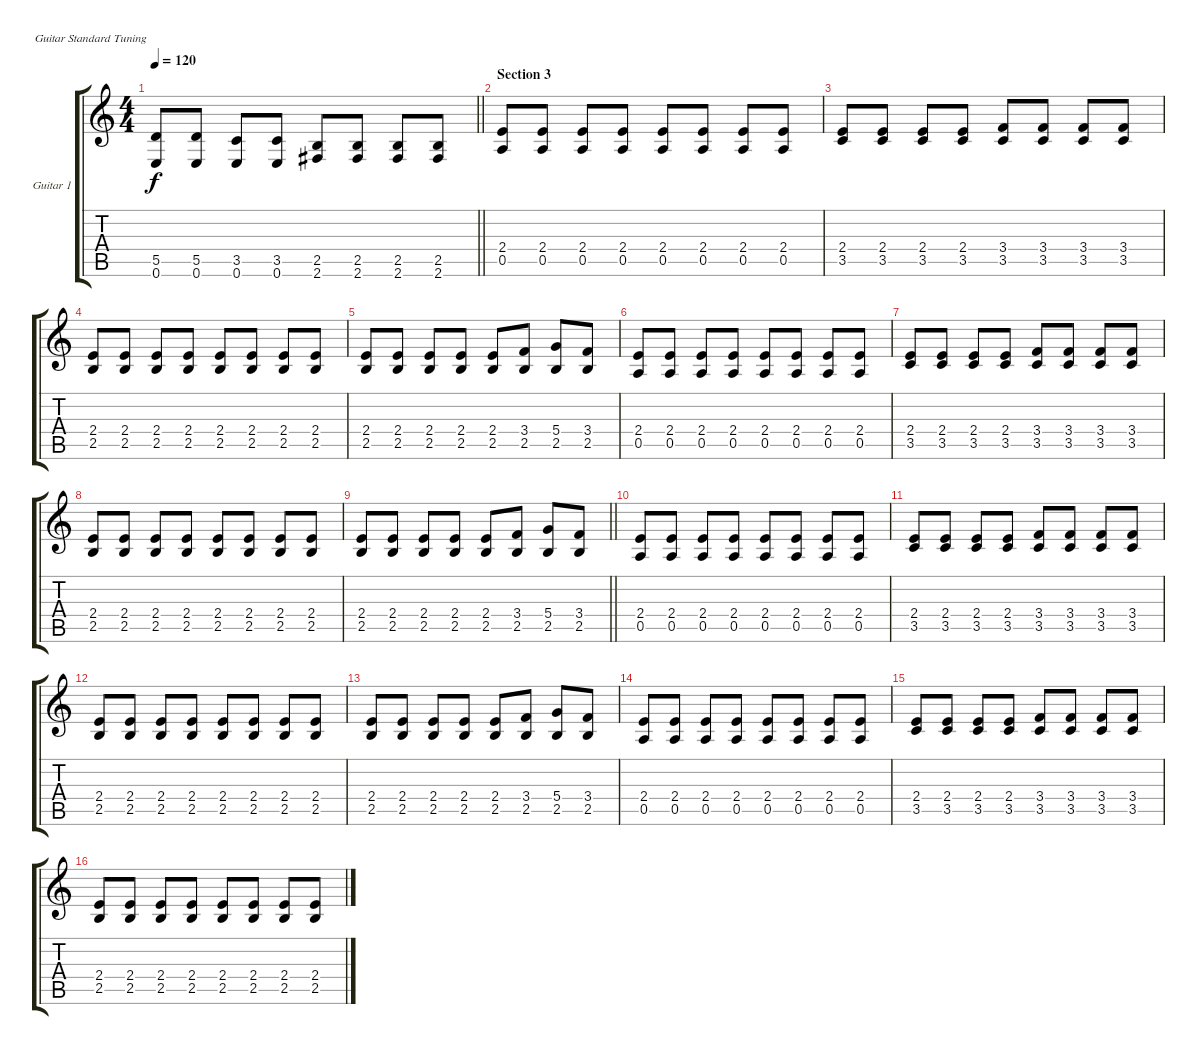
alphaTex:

\defaultSystemsLayout 4
\bracketExtendMode groupsimilarinstruments
\firstSystemTrackNameOrientation horizontal
\otherSystemsTrackNameOrientation horizontal
\track ("Guitar 1" "Guitar 1") {instrument distortionguitar}
\staff {score tabs}
\tuning (E4 B3 G3 D3 A2 E2)
\ts (4 4)
\tempo 120
\clef g2
\barLineRight lightlight
\ks c
(0.6 5.5).8{dy f} (0.6 5.5).8 (0.6 3.5).8 (0.6 3.5).8 (2.6 2.5).8 (2.6 2.5).8 (2.6 2.5).8 (2.6 2.5).8 |
\section ("" "Section 3")
(0.5 2.4).8 (0.5 2.4).8 (0.5 2.4).8 (0.5 2.4).8 (0.5 2.4).8 (0.5 2.4).8 (0.5 2.4).8 (0.5 2.4).8 |
(3.5 2.4).8 (3.5 2.4).8 (3.5 2.4).8 (3.5 2.4).8 (3.5 3.4).8 (3.5 3.4).8 (3.5 3.4).8 (3.5 3.4).8 |
(2.5 2.4).8 (2.5 2.4).8 (2.5 2.4).8 (2.5 2.4).8 (2.5 2.4).8 (2.5 2.4).8 (2.5 2.4).8 (2.5 2.4).8 |
(2.5 2.4).8 (2.5 2.4).8 (2.5 2.4).8 (2.5 2.4).8 (2.5 2.4).8 (2.5 3.4).8 (2.5 5.4).8 (2.5 3.4).8 |
(0.5 2.4).8 (0.5 2.4).8 (0.5 2.4).8 (0.5 2.4).8 (0.5 2.4).8 (0.5 2.4).8 (0.5 2.4).8 (0.5 2.4).8 |
(3.5 2.4).8 (3.5 2.4).8 (3.5 2.4).8 (3.5 2.4).8 (3.5 3.4).8 (3.5 3.4).8 (3.5 3.4).8 (3.5 3.4).8 |
(2.5 2.4).8 (2.5 2.4).8 (2.5 2.4).8 (2.5 2.4).8 (2.5 2.4).8 (2.5 2.4).8 (2.5 2.4).8 (2.5 2.4).8 |
\barLineRight lightlight
(2.5 2.4).8 (2.5 2.4).8 (2.5 2.4).8 (2.5 2.4).8 (2.5 2.4).8 (2.5 3.4).8 (2.5 5.4).8 (2.5 3.4).8 |
(0.5 2.4).8 (0.5 2.4).8 (0.5 2.4).8 (0.5 2.4).8 (0.5 2.4).8 (0.5 2.4).8 (0.5 2.4).8 (0.5 2.4).8 |
(3.5 2.4).8 (3.5 2.4).8 (3.5 2.4).8 (3.5 2.4).8 (3.5 3.4).8 (3.5 3.4).8 (3.5 3.4).8 (3.5 3.4).8 |
(2.5 2.4).8 (2.5 2.4).8 (2.5 2.4).8 (2.5 2.4).8 (2.5 2.4).8 (2.5 2.4).8 (2.5 2.4).8 (2.5 2.4).8 |
(2.5 2.4).8 (2.5 2.4).8 (2.5 2.4).8 (2.5 2.4).8 (2.5 2.4).8 (2.5 3.4).8 (2.5 5.4).8 (2.5 3.4).8 |
(0.5 2.4).8 (0.5 2.4).8 (0.5 2.4).8 (0.5 2.4).8 (0.5 2.4).8 (0.5 2.4).8 (0.5 2.4).8 (0.5 2.4).8 |
(3.5 2.4).8 (3.5 2.4).8 (3.5 2.4).8 (3.5 2.4).8 (3.5 3.4).8 (3.5 3.4).8 (3.5 3.4).8 (3.5 3.4).8 |
(2.5 2.4).8 (2.5 2.4).8 (2.5 2.4).8 (2.5 2.4).8 (2.5 2.4).8 (2.5 2.4).8 (2.5 2.4).8 (2.5 2.4).8
